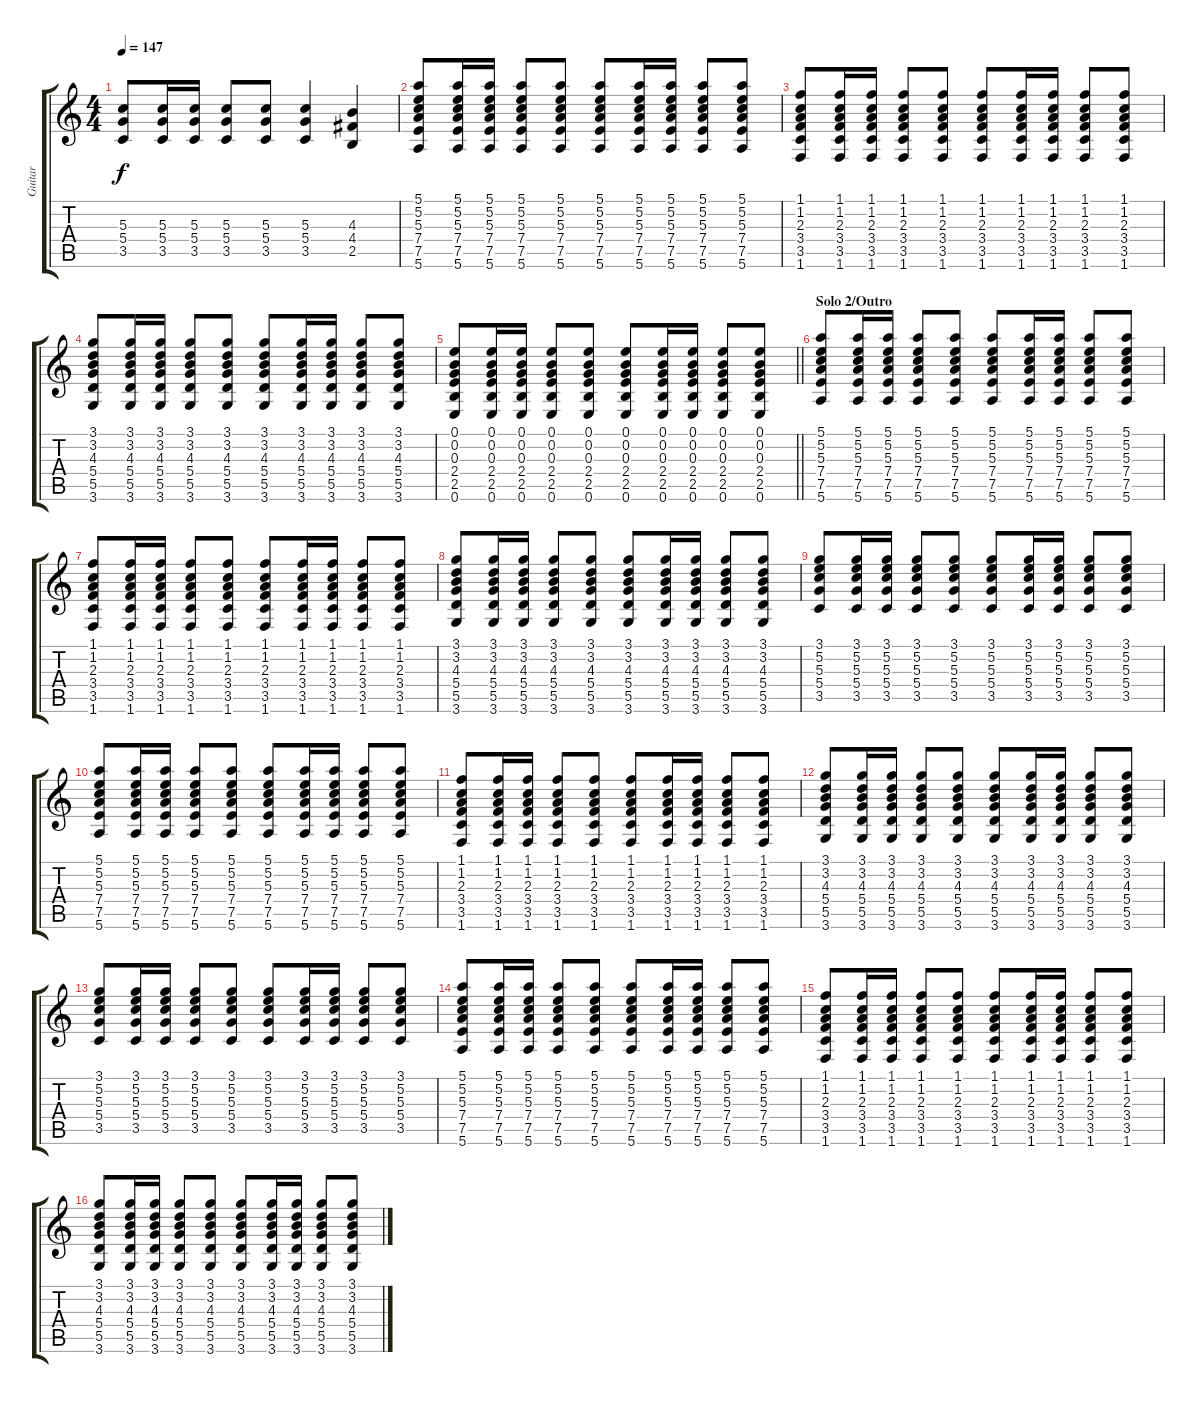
\track ("Guitar" "Guitar") {instrument distortionguitar}
\staff {score tabs}
\tuning (E4 B3 G3 D3 A2 E2) {hide}
\ts (4 4)
\tempo 147
\clef g2
\ks aminor
(5.3 5.4 3.5).8{dy f} (5.3 5.4 3.5).16 (5.3 5.4 3.5).16 (5.3 5.4 3.5).8 (5.3 5.4 3.5).8 (5.3 5.4 3.5).4 (4.3 4.4 2.5).4 |
(5.1 5.2 5.3 7.4 7.5 5.6).8 (5.1 5.2 5.3 7.4 7.5 5.6).16 (5.1 5.2 5.3 7.4 7.5 5.6).16 (5.1 5.2 5.3 7.4 7.5 5.6).8 (5.1 5.2 5.3 7.4 7.5 5.6).8 (5.1 5.2 5.3 7.4 7.5 5.6).8 (5.1 5.2 5.3 7.4 7.5 5.6).16 (5.1 5.2 5.3 7.4 7.5 5.6).16 (5.1 5.2 5.3 7.4 7.5 5.6).8 (5.1 5.2 5.3 7.4 7.5 5.6).8 |
(1.1 1.2 2.3 3.4 3.5 1.6).8 (1.1 1.2 2.3 3.4 3.5 1.6).16 (1.1 1.2 2.3 3.4 3.5 1.6).16 (1.1 1.2 2.3 3.4 3.5 1.6).8 (1.1 1.2 2.3 3.4 3.5 1.6).8 (1.1 1.2 2.3 3.4 3.5 1.6).8 (1.1 1.2 2.3 3.4 3.5 1.6).16 (1.1 1.2 2.3 3.4 3.5 1.6).16 (1.1 1.2 2.3 3.4 3.5 1.6).8 (1.1 1.2 2.3 3.4 3.5 1.6).8 |
(3.1 3.2 4.3 5.4 5.5 3.6).8 (3.1 3.2 4.3 5.4 5.5 3.6).16 (3.1 3.2 4.3 5.4 5.5 3.6).16 (3.1 3.2 4.3 5.4 5.5 3.6).8 (3.1 3.2 4.3 5.4 5.5 3.6).8 (3.1 3.2 4.3 5.4 5.5 3.6).8 (3.1 3.2 4.3 5.4 5.5 3.6).16 (3.1 3.2 4.3 5.4 5.5 3.6).16 (3.1 3.2 4.3 5.4 5.5 3.6).8 (3.1 3.2 4.3 5.4 5.5 3.6).8 |
\barLineRight lightlight
(0.1 0.2 0.3 2.4 2.5 0.6).8 (0.1 0.2 0.3 2.4 2.5 0.6).16 (0.1 0.2 0.3 2.4 2.5 0.6).16 (0.1 0.2 0.3 2.4 2.5 0.6).8 (0.1 0.2 0.3 2.4 2.5 0.6).8 (0.1 0.2 0.3 2.4 2.5 0.6).8 (0.1 0.2 0.3 2.4 2.5 0.6).16 (0.1 0.2 0.3 2.4 2.5 0.6).16 (0.1 0.2 0.3 2.4 2.5 0.6).8 (0.1 0.2 0.3 2.4 2.5 0.6).8 |
\section ("" "Solo 2/Outro")
(5.1 5.2 5.3 7.4 7.5 5.6).8 (5.1 5.2 5.3 7.4 7.5 5.6).16 (5.1 5.2 5.3 7.4 7.5 5.6).16 (5.1 5.2 5.3 7.4 7.5 5.6).8 (5.1 5.2 5.3 7.4 7.5 5.6).8 (5.1 5.2 5.3 7.4 7.5 5.6).8 (5.1 5.2 5.3 7.4 7.5 5.6).16 (5.1 5.2 5.3 7.4 7.5 5.6).16 (5.1 5.2 5.3 7.4 7.5 5.6).8 (5.1 5.2 5.3 7.4 7.5 5.6).8 |
(1.1 1.2 2.3 3.4 3.5 1.6).8 (1.1 1.2 2.3 3.4 3.5 1.6).16 (1.1 1.2 2.3 3.4 3.5 1.6).16 (1.1 1.2 2.3 3.4 3.5 1.6).8 (1.1 1.2 2.3 3.4 3.5 1.6).8 (1.1 1.2 2.3 3.4 3.5 1.6).8 (1.1 1.2 2.3 3.4 3.5 1.6).16 (1.1 1.2 2.3 3.4 3.5 1.6).16 (1.1 1.2 2.3 3.4 3.5 1.6).8 (1.1 1.2 2.3 3.4 3.5 1.6).8 |
(3.1 3.2 4.3 5.4 5.5 3.6).8 (3.1 3.2 4.3 5.4 5.5 3.6).16 (3.1 3.2 4.3 5.4 5.5 3.6).16 (3.1 3.2 4.3 5.4 5.5 3.6).8 (3.1 3.2 4.3 5.4 5.5 3.6).8 (3.1 3.2 4.3 5.4 5.5 3.6).8 (3.1 3.2 4.3 5.4 5.5 3.6).16 (3.1 3.2 4.3 5.4 5.5 3.6).16 (3.1 3.2 4.3 5.4 5.5 3.6).8 (3.1 3.2 4.3 5.4 5.5 3.6).8 |
(3.1 5.2 5.3 5.4 3.5).8 (3.1 5.2 5.3 5.4 3.5).16 (3.1 5.2 5.3 5.4 3.5).16 (3.1 5.2 5.3 5.4 3.5).8 (3.1 5.2 5.3 5.4 3.5).8 (3.1 5.2 5.3 5.4 3.5).8 (3.1 5.2 5.3 5.4 3.5).16 (3.1 5.2 5.3 5.4 3.5).16 (3.1 5.2 5.3 5.4 3.5).8 (3.1 5.2 5.3 5.4 3.5).8 |
(5.1 5.2 5.3 7.4 7.5 5.6).8 (5.1 5.2 5.3 7.4 7.5 5.6).16 (5.1 5.2 5.3 7.4 7.5 5.6).16 (5.1 5.2 5.3 7.4 7.5 5.6).8 (5.1 5.2 5.3 7.4 7.5 5.6).8 (5.1 5.2 5.3 7.4 7.5 5.6).8 (5.1 5.2 5.3 7.4 7.5 5.6).16 (5.1 5.2 5.3 7.4 7.5 5.6).16 (5.1 5.2 5.3 7.4 7.5 5.6).8 (5.1 5.2 5.3 7.4 7.5 5.6).8 |
(1.1 1.2 2.3 3.4 3.5 1.6).8 (1.1 1.2 2.3 3.4 3.5 1.6).16 (1.1 1.2 2.3 3.4 3.5 1.6).16 (1.1 1.2 2.3 3.4 3.5 1.6).8 (1.1 1.2 2.3 3.4 3.5 1.6).8 (1.1 1.2 2.3 3.4 3.5 1.6).8 (1.1 1.2 2.3 3.4 3.5 1.6).16 (1.1 1.2 2.3 3.4 3.5 1.6).16 (1.1 1.2 2.3 3.4 3.5 1.6).8 (1.1 1.2 2.3 3.4 3.5 1.6).8 |
(3.1 3.2 4.3 5.4 5.5 3.6).8 (3.1 3.2 4.3 5.4 5.5 3.6).16 (3.1 3.2 4.3 5.4 5.5 3.6).16 (3.1 3.2 4.3 5.4 5.5 3.6).8 (3.1 3.2 4.3 5.4 5.5 3.6).8 (3.1 3.2 4.3 5.4 5.5 3.6).8 (3.1 3.2 4.3 5.4 5.5 3.6).16 (3.1 3.2 4.3 5.4 5.5 3.6).16 (3.1 3.2 4.3 5.4 5.5 3.6).8 (3.1 3.2 4.3 5.4 5.5 3.6).8 |
(3.1 5.2 5.3 5.4 3.5).8 (3.1 5.2 5.3 5.4 3.5).16 (3.1 5.2 5.3 5.4 3.5).16 (3.1 5.2 5.3 5.4 3.5).8 (3.1 5.2 5.3 5.4 3.5).8 (3.1 5.2 5.3 5.4 3.5).8 (3.1 5.2 5.3 5.4 3.5).16 (3.1 5.2 5.3 5.4 3.5).16 (3.1 5.2 5.3 5.4 3.5).8 (3.1 5.2 5.3 5.4 3.5).8 |
(5.1 5.2 5.3 7.4 7.5 5.6).8 (5.1 5.2 5.3 7.4 7.5 5.6).16 (5.1 5.2 5.3 7.4 7.5 5.6).16 (5.1 5.2 5.3 7.4 7.5 5.6).8 (5.1 5.2 5.3 7.4 7.5 5.6).8 (5.1 5.2 5.3 7.4 7.5 5.6).8 (5.1 5.2 5.3 7.4 7.5 5.6).16 (5.1 5.2 5.3 7.4 7.5 5.6).16 (5.1 5.2 5.3 7.4 7.5 5.6).8 (5.1 5.2 5.3 7.4 7.5 5.6).8 |
(1.1 1.2 2.3 3.4 3.5 1.6).8 (1.1 1.2 2.3 3.4 3.5 1.6).16 (1.1 1.2 2.3 3.4 3.5 1.6).16 (1.1 1.2 2.3 3.4 3.5 1.6).8 (1.1 1.2 2.3 3.4 3.5 1.6).8 (1.1 1.2 2.3 3.4 3.5 1.6).8 (1.1 1.2 2.3 3.4 3.5 1.6).16 (1.1 1.2 2.3 3.4 3.5 1.6).16 (1.1 1.2 2.3 3.4 3.5 1.6).8 (1.1 1.2 2.3 3.4 3.5 1.6).8 |
(3.1 3.2 4.3 5.4 5.5 3.6).8 (3.1 3.2 4.3 5.4 5.5 3.6).16 (3.1 3.2 4.3 5.4 5.5 3.6).16 (3.1 3.2 4.3 5.4 5.5 3.6).8 (3.1 3.2 4.3 5.4 5.5 3.6).8 (3.1 3.2 4.3 5.4 5.5 3.6).8 (3.1 3.2 4.3 5.4 5.5 3.6).16 (3.1 3.2 4.3 5.4 5.5 3.6).16 (3.1 3.2 4.3 5.4 5.5 3.6).8 (3.1 3.2 4.3 5.4 5.5 3.6).8
